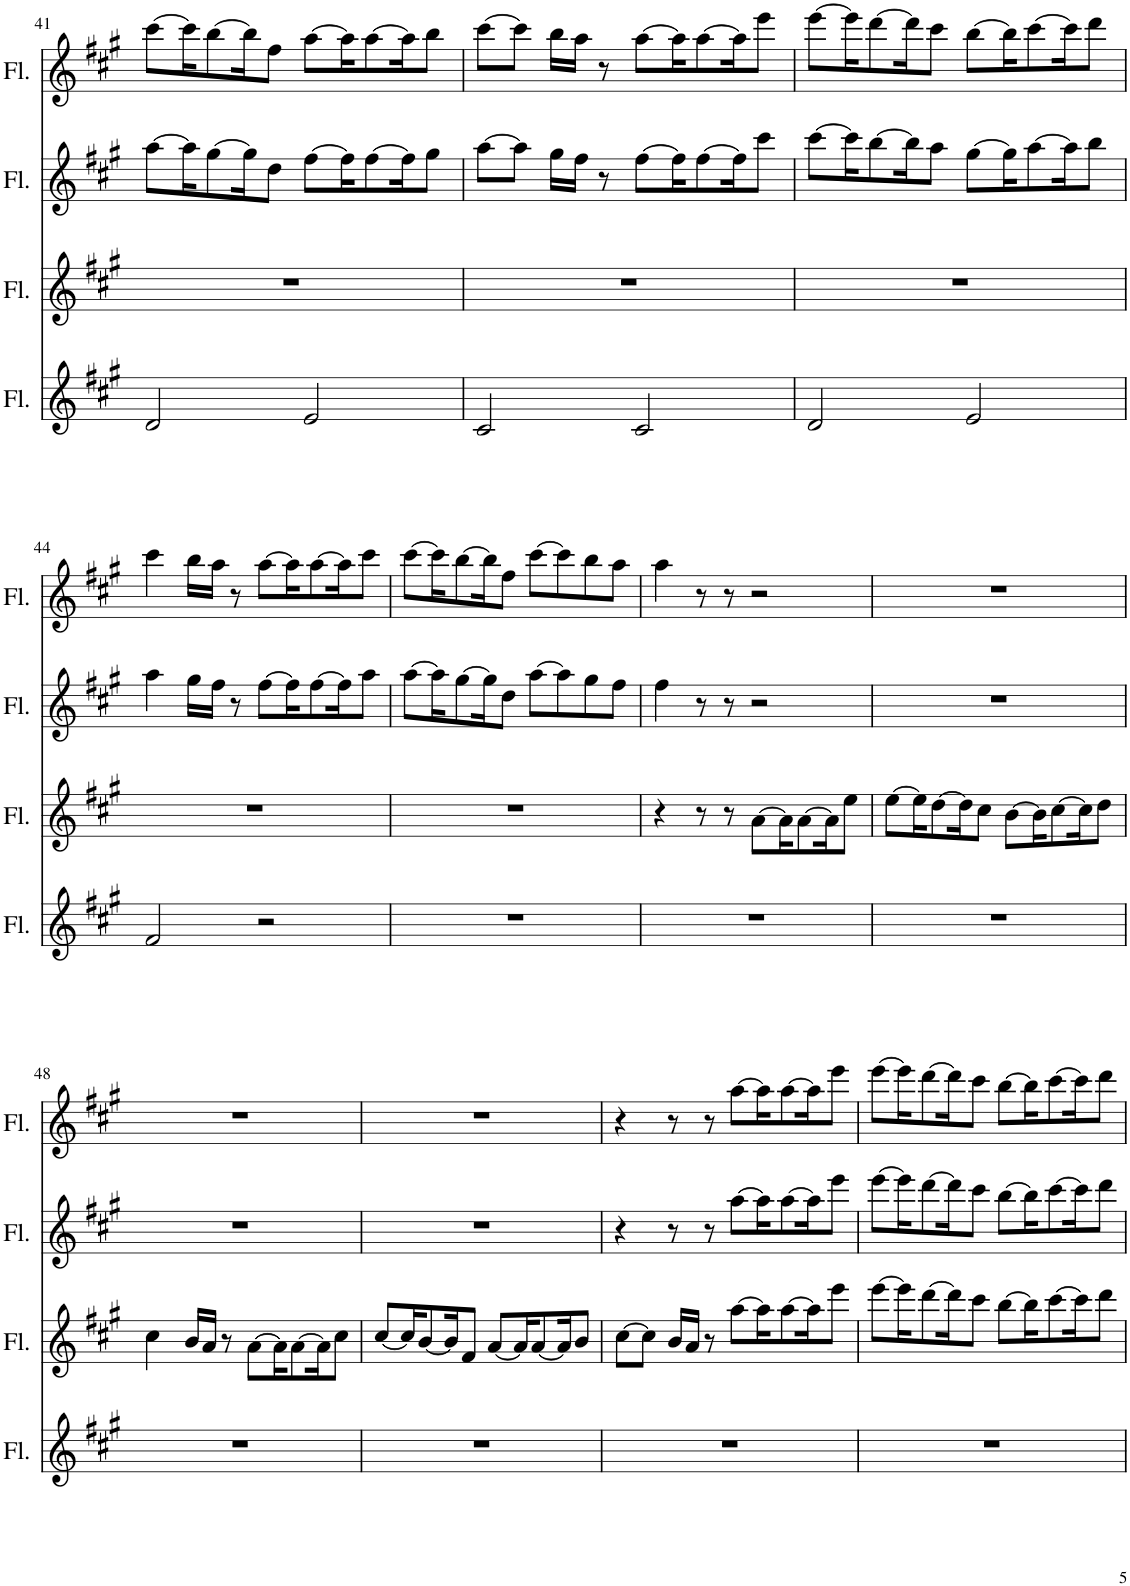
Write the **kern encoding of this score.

**kern	**kern	**kern	**kern
*part4	*part3	*part2	*part1
*staff4	*staff3	*staff2	*staff1
*I"Flute	*I"Flute	*I"Flute	*I"Flute
*I'Fl.	*I'Fl.	*I'Fl.	*I'Fl.
!!LO:PB:g=z
*clefG2	*clefG2	*clefG2	*clefG2
*k[f#c#g#]	*k[f#c#g#]	*k[f#c#g#]	*k[f#c#g#]
*M4/4	*M4/4	*M4/4	*M4/4
=41	=41	=41	=41
2d/	1r	[8aa\L	[8ccc#\L
.	.	16aa\K]	16ccc#\K]
.	.	[8gg#\	[8bb\
.	.	16gg#\K]	16bb\K]
.	.	8dd\J	8ff#\J
2e/	.	[8ff#\L	[8aa\L
.	.	16ff#\K]	16aa\K]
.	.	[8ff#\	[8aa\
.	.	16ff#\K]	16aa\K]
.	.	8gg#\J	8bb\J
=42	=42	=42	=42
2c#/	1r	[8aa\L	[8ccc#\L
.	.	8aa\J]	8ccc#\J]
.	.	16gg#\LL	16bb\LL
.	.	16ff#\JJ	16aa\JJ
.	.	8r	8r
2c#/	.	[8ff#\L	[8aa\L
.	.	16ff#\K]	16aa\K]
.	.	[8ff#\	[8aa\
.	.	16ff#\K]	16aa\K]
.	.	8ccc#\J	8eee\J
=43	=43	=43	=43
2d/	1r	[8ccc#\L	[8eee\L
.	.	16ccc#\K]	16eee\K]
.	.	[8bb\	[8ddd\
.	.	16bb\K]	16ddd\K]
.	.	8aa\J	8ccc#\J
2e/	.	[8gg#\L	[8bb\L
.	.	16gg#\K]	16bb\K]
.	.	[8aa\	[8ccc#\
.	.	16aa\K]	16ccc#\K]
.	.	8bb\J	8ddd\J
!!LO:LB:g=z
=44	=44	=44	=44
2f#/	1r	4aa\	4ccc#\
.	.	16gg#\LL	16bb\LL
.	.	16ff#\JJ	16aa\JJ
.	.	8r	8r
2r	.	[8ff#\L	[8aa\L
.	.	16ff#\K]	16aa\K]
.	.	[8ff#\	[8aa\
.	.	16ff#\K]	16aa\K]
.	.	8aa\J	8ccc#\J
=45	=45	=45	=45
1r	1r	[8aa\L	[8ccc#\L
.	.	16aa\K]	16ccc#\K]
.	.	[8gg#\	[8bb\
.	.	16gg#\K]	16bb\K]
.	.	8dd\J	8ff#\J
.	.	[8aa\L	[8ccc#\L
.	.	8aa\]	8ccc#\]
.	.	8gg#\	8bb\
.	.	8ff#\J	8aa\J
=46	=46	=46	=46
1r	4r	4ff#\	4aa\
.	8r	8r	8r
.	8r	8r	8r
.	[8a\L	2r	2r
.	16a\K]	.	.
.	[8a\	.	.
.	16a\K]	.	.
.	8ee\J	.	.
=47	=47	=47	=47
1r	[8ee\L	1r	1r
.	16ee\K]	.	.
.	[8dd\	.	.
.	16dd\K]	.	.
.	8cc#\J	.	.
.	[8b\L	.	.
.	16b\K]	.	.
.	[8cc#\	.	.
.	16cc#\K]	.	.
.	8dd\J	.	.
!!LO:LB:g=z
=48	=48	=48	=48
1r	4cc#\	1r	1r
.	16b/LL	.	.
.	16a/JJ	.	.
.	8r	.	.
.	[8a\L	.	.
.	16a\K]	.	.
.	[8a\	.	.
.	16a\K]	.	.
.	8cc#\J	.	.
=49	=49	=49	=49
1r	[8cc#/L	1r	1r
.	16cc#/K]	.	.
.	[8b/	.	.
.	16b/K]	.	.
.	8f#/J	.	.
.	[8a/L	.	.
.	16a/K]	.	.
.	[8a/	.	.
.	16a/K]	.	.
.	8b/J	.	.
=50	=50	=50	=50
1r	[8cc#\L	4r	4r
.	8cc#\J]	.	.
.	16b/LL	8r	8r
.	16a/JJ	.	.
.	8r	8r	8r
.	[8aa\L	[8aa\L	[8aa\L
.	16aa\K]	16aa\K]	16aa\K]
.	[8aa\	[8aa\	[8aa\
.	16aa\K]	16aa\K]	16aa\K]
.	8eee\J	8eee\J	8eee\J
=51	=51	=51	=51
1r	[8eee\L	[8eee\L	[8eee\L
.	16eee\K]	16eee\K]	16eee\K]
.	[8ddd\	[8ddd\	[8ddd\
.	16ddd\K]	16ddd\K]	16ddd\K]
.	8ccc#\J	8ccc#\J	8ccc#\J
.	[8bb\L	[8bb\L	[8bb\L
.	16bb\K]	16bb\K]	16bb\K]
.	[8ccc#\	[8ccc#\	[8ccc#\
.	16ccc#\K]	16ccc#\K]	16ccc#\K]
.	8ddd\J	8ddd\J	8ddd\J
=	=	=	=
*-	*-	*-	*-
